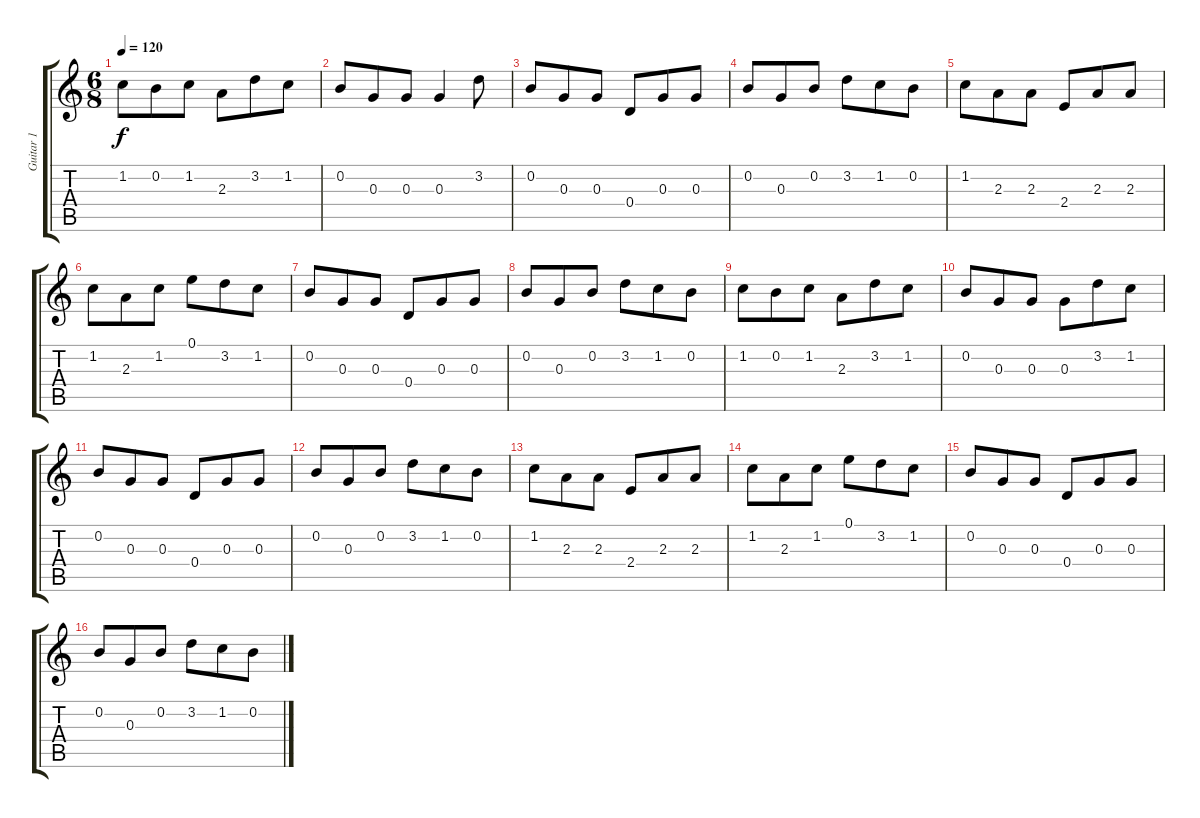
\track ("Guitar 1" "Guitar 1") {instrument acousticguitarsteel}
\staff {score tabs}
\tuning (E4 B3 G3 D3 A2 E2) {hide}
\ts (6 8)
\tempo 120
\clef g2
\ks c
1.2.8{dy f instrument acousticguitarsteel} 0.2.8 1.2.8 2.3.8 3.2.8 1.2.8 |
0.2.8 0.3.8 0.3.8 0.3.4 3.2.8 |
0.2.8 0.3.8 0.3.8 0.4.8 0.3.8 0.3.8 |
0.2.8 0.3.8 0.2.8 3.2.8 1.2.8 0.2.8 |
1.2.8 2.3.8 2.3.8 2.4.8 2.3.8 2.3.8 |
1.2.8 2.3.8 1.2.8 0.1.8 3.2.8 1.2.8 |
0.2.8 0.3.8 0.3.8 0.4.8 0.3.8 0.3.8 |
0.2.8 0.3.8 0.2.8 3.2.8 1.2.8 0.2.8 |
1.2.8 0.2.8 1.2.8 2.3.8 3.2.8 1.2.8 |
0.2.8 0.3.8 0.3.8 0.3.8 3.2.8 1.2.8 |
0.2.8 0.3.8 0.3.8 0.4.8 0.3.8 0.3.8 |
0.2.8 0.3.8 0.2.8 3.2.8 1.2.8 0.2.8 |
1.2.8 2.3.8 2.3.8 2.4.8 2.3.8 2.3.8 |
1.2.8 2.3.8 1.2.8 0.1.8 3.2.8 1.2.8 |
0.2.8 0.3.8 0.3.8 0.4.8 0.3.8 0.3.8 |
0.2.8 0.3.8 0.2.8 3.2.8 1.2.8 0.2.8
